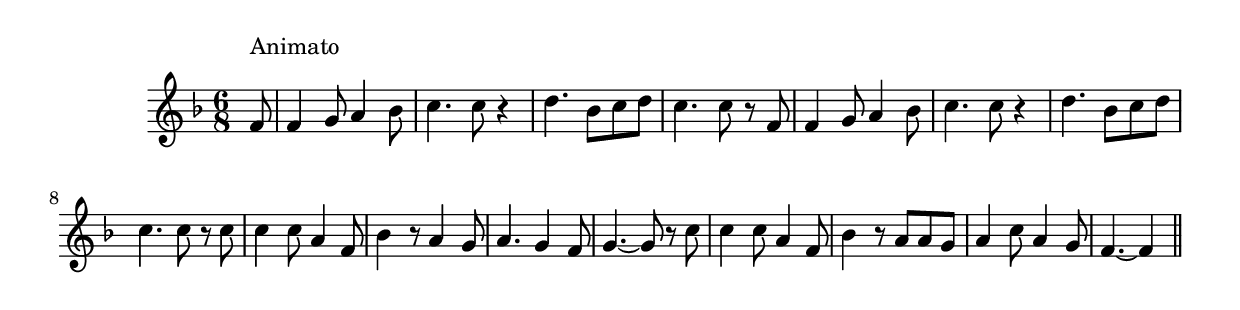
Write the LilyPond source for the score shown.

\version "2.19.49"
%{\header {
  title = "Au Jardin de Mon Pe-`re (France)"
  composer = "anonymous"
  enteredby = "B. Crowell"
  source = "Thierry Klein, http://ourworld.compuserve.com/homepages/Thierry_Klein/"
}%}
\score{{\key f \major
\time 6/8
%{\tempo 8=150
%}\relative f' {
  \partial 8
  f8^\markup{\column { "Animato" " " }} | f4 g8 a4 bes8 | c4. c8 r4 | d4. bes8 c d | 
  c4. c8 r f, | f4 g8 a4 bes8 | c4. c8 r4 |
  d4. bes8 c d | c4. c8 r c | c4 c8 a4 f8 |
  bes4 r8 a4 g8 | a4. g4 f8 | g4.~ g8 r c8 | c4 c8 a4 f8 |
  bes4 r8 a8 a g | a4 c8 a4 g8 | f4.~ f4
  \bar "||"
}

}}